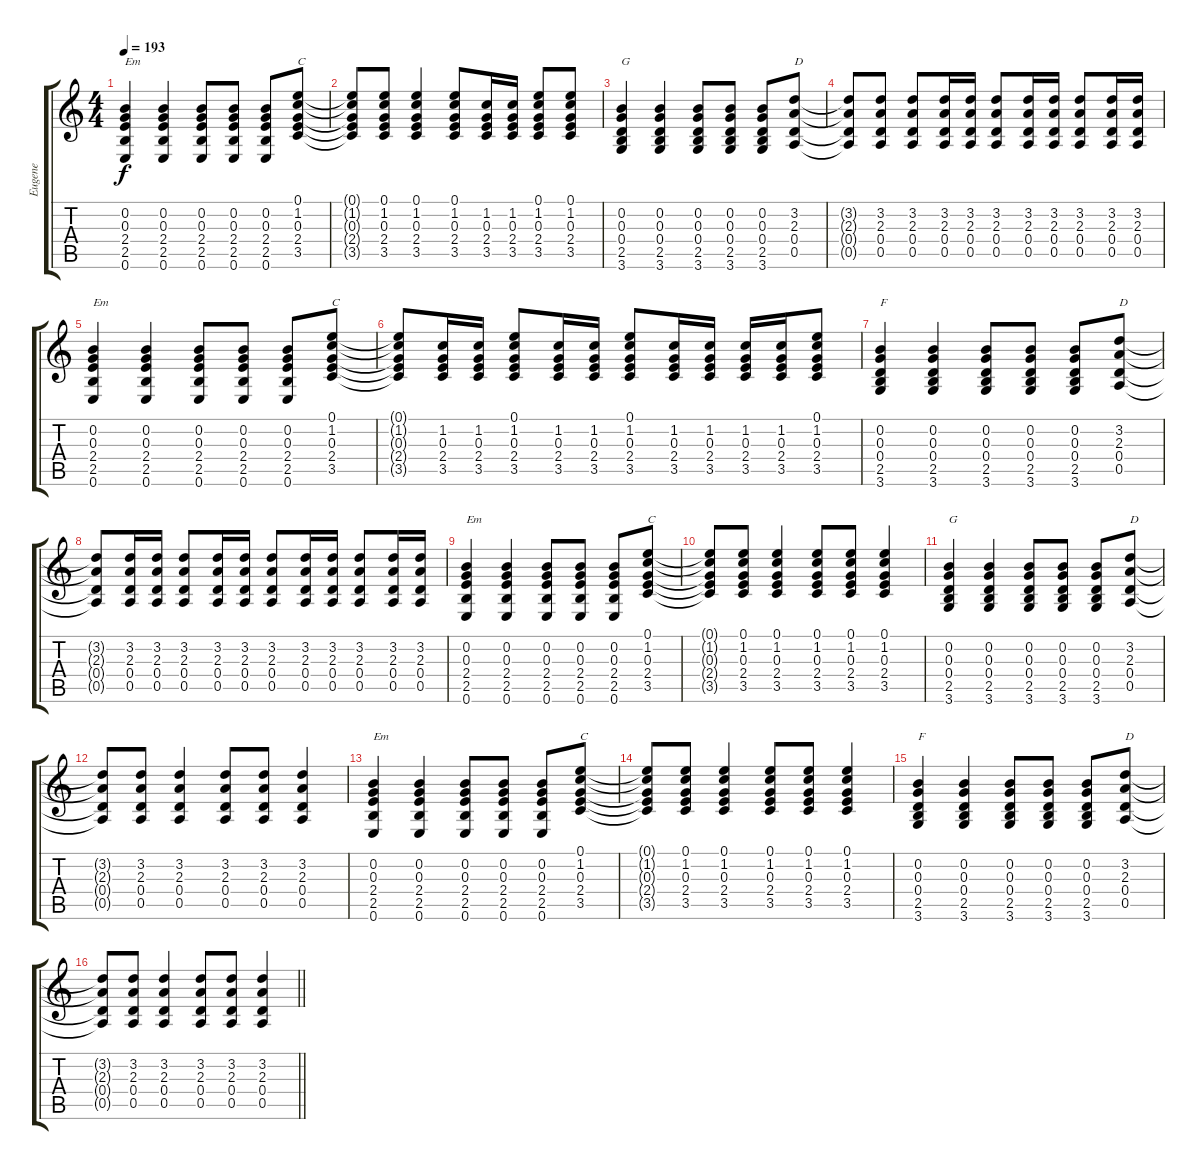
\track ("Eugene" "Eugene") {instrument acousticguitarsteel}
\staff {score tabs}
\tuning (E4 B3 G3 D3 A2 E2) {hide}
\ts (4 4)
\tempo 193
\clef g2
\ks c
(0.2 0.3 2.4 2.5 0.6).4{txt "Em" dy f} (0.2 0.3 2.4 2.5 0.6).4 (0.2 0.3 2.4 2.5 0.6).8 (0.2 0.3 2.4 2.5 0.6).8 (0.2 0.3 2.4 2.5 0.6).8 (0.1 1.2 0.3 2.4 3.5).8{txt "C"} |
(0.1{t} 1.2{t} 0.3{t} 2.4{t} 3.5{t}).8 (0.1 1.2 0.3 2.4 3.5).8 (0.1 1.2 0.3 2.4 3.5).4 (0.1 1.2 0.3 2.4 3.5).8 (1.2 0.3 2.4 3.5).16 (1.2 0.3 2.4 3.5).16 (0.1 1.2 0.3 2.4 3.5).8 (0.1 1.2 0.3 2.4 3.5).8 |
(0.2 0.3 0.4 2.5 3.6).4{txt "G"} (0.2 0.3 0.4 2.5 3.6).4 (0.2 0.3 0.4 2.5 3.6).8 (0.2 0.3 0.4 2.5 3.6).8 (0.2 0.3 0.4 2.5 3.6).8 (3.2 2.3 0.4 0.5).8{txt "D"} |
(3.2{t} 2.3{t} 0.4{t} 0.5{t}).8 (3.2 2.3 0.4 0.5).8 (3.2 2.3 0.4 0.5).8 (3.2 2.3 0.4 0.5).16 (3.2 2.3 0.4 0.5).16 (3.2 2.3 0.4 0.5).8 (3.2 2.3 0.4 0.5).16 (3.2 2.3 0.4 0.5).16 (3.2 2.3 0.4 0.5).8 (3.2 2.3 0.4 0.5).16 (3.2 2.3 0.4 0.5).16 |
(0.2 0.3 2.4 2.5 0.6).4{txt "Em"} (0.2 0.3 2.4 2.5 0.6).4 (0.2 0.3 2.4 2.5 0.6).8 (0.2 0.3 2.4 2.5 0.6).8 (0.2 0.3 2.4 2.5 0.6).8 (0.1 1.2 0.3 2.4 3.5).8{txt "C"} |
(0.1{t} 1.2{t} 0.3{t} 2.4{t} 3.5{t}).8 (1.2 0.3 2.4 3.5).16 (1.2 0.3 2.4 3.5).16 (0.1 1.2 0.3 2.4 3.5).8 (1.2 0.3 2.4 3.5).16 (1.2 0.3 2.4 3.5).16 (0.1 1.2 0.3 2.4 3.5).8 (1.2 0.3 2.4 3.5).16 (1.2 0.3 2.4 3.5).16 (1.2 0.3 2.4 3.5).16 (1.2 0.3 2.4 3.5).16 (0.1 1.2 0.3 2.4 3.5).8 |
(0.2 0.3 0.4 2.5 3.6).4{txt "F"} (0.2 0.3 0.4 2.5 3.6).4 (0.2 0.3 0.4 2.5 3.6).8 (0.2 0.3 0.4 2.5 3.6).8 (0.2 0.3 0.4 2.5 3.6).8 (3.2 2.3 0.4 0.5).8{txt "D"} |
(3.2{t} 2.3{t} 0.4{t} 0.5{t}).8 (3.2 2.3 0.4 0.5).16 (3.2 2.3 0.4 0.5).16 (3.2 2.3 0.4 0.5).8 (3.2 2.3 0.4 0.5).16 (3.2 2.3 0.4 0.5).16 (3.2 2.3 0.4 0.5).8 (3.2 2.3 0.4 0.5).16 (3.2 2.3 0.4 0.5).16 (3.2 2.3 0.4 0.5).8 (3.2 2.3 0.4 0.5).16 (3.2 2.3 0.4 0.5).16 |
(0.2 0.3 2.4 2.5 0.6).4{txt "Em"} (0.2 0.3 2.4 2.5 0.6).4 (0.2 0.3 2.4 2.5 0.6).8 (0.2 0.3 2.4 2.5 0.6).8 (0.2 0.3 2.4 2.5 0.6).8 (0.1 1.2 0.3 2.4 3.5).8{txt "C"} |
(0.1{t} 1.2{t} 0.3{t} 2.4{t} 3.5{t}).8 (0.1 1.2 0.3 2.4 3.5).8 (0.1 1.2 0.3 2.4 3.5).4 (0.1 1.2 0.3 2.4 3.5).8 (0.1 1.2 0.3 2.4 3.5).8 (0.1 1.2 0.3 2.4 3.5).4 |
(0.2 0.3 0.4 2.5 3.6).4{txt "G"} (0.2 0.3 0.4 2.5 3.6).4 (0.2 0.3 0.4 2.5 3.6).8 (0.2 0.3 0.4 2.5 3.6).8 (0.2 0.3 0.4 2.5 3.6).8 (3.2 2.3 0.4 0.5).8{txt "D"} |
(3.2{t} 2.3{t} 0.4{t} 0.5{t}).8 (3.2 2.3 0.4 0.5).8 (3.2 2.3 0.4 0.5).4 (3.2 2.3 0.4 0.5).8 (3.2 2.3 0.4 0.5).8 (3.2 2.3 0.4 0.5).4 |
(0.2 0.3 2.4 2.5 0.6).4{txt "Em"} (0.2 0.3 2.4 2.5 0.6).4 (0.2 0.3 2.4 2.5 0.6).8 (0.2 0.3 2.4 2.5 0.6).8 (0.2 0.3 2.4 2.5 0.6).8 (0.1 1.2 0.3 2.4 3.5).8{txt "C"} |
(0.1{t} 1.2{t} 0.3{t} 2.4{t} 3.5{t}).8 (0.1 1.2 0.3 2.4 3.5).8 (0.1 1.2 0.3 2.4 3.5).4 (0.1 1.2 0.3 2.4 3.5).8 (0.1 1.2 0.3 2.4 3.5).8 (0.1 1.2 0.3 2.4 3.5).4 |
(0.2 0.3 0.4 2.5 3.6).4{txt "F"} (0.2 0.3 0.4 2.5 3.6).4 (0.2 0.3 0.4 2.5 3.6).8 (0.2 0.3 0.4 2.5 3.6).8 (0.2 0.3 0.4 2.5 3.6).8 (3.2 2.3 0.4 0.5).8{txt "D"} |
\barLineRight lightlight
(3.2{t} 2.3{t} 0.4{t} 0.5{t}).8 (3.2 2.3 0.4 0.5).8 (3.2 2.3 0.4 0.5).4 (3.2 2.3 0.4 0.5).8 (3.2 2.3 0.4 0.5).8 (3.2 2.3 0.4 0.5).4
